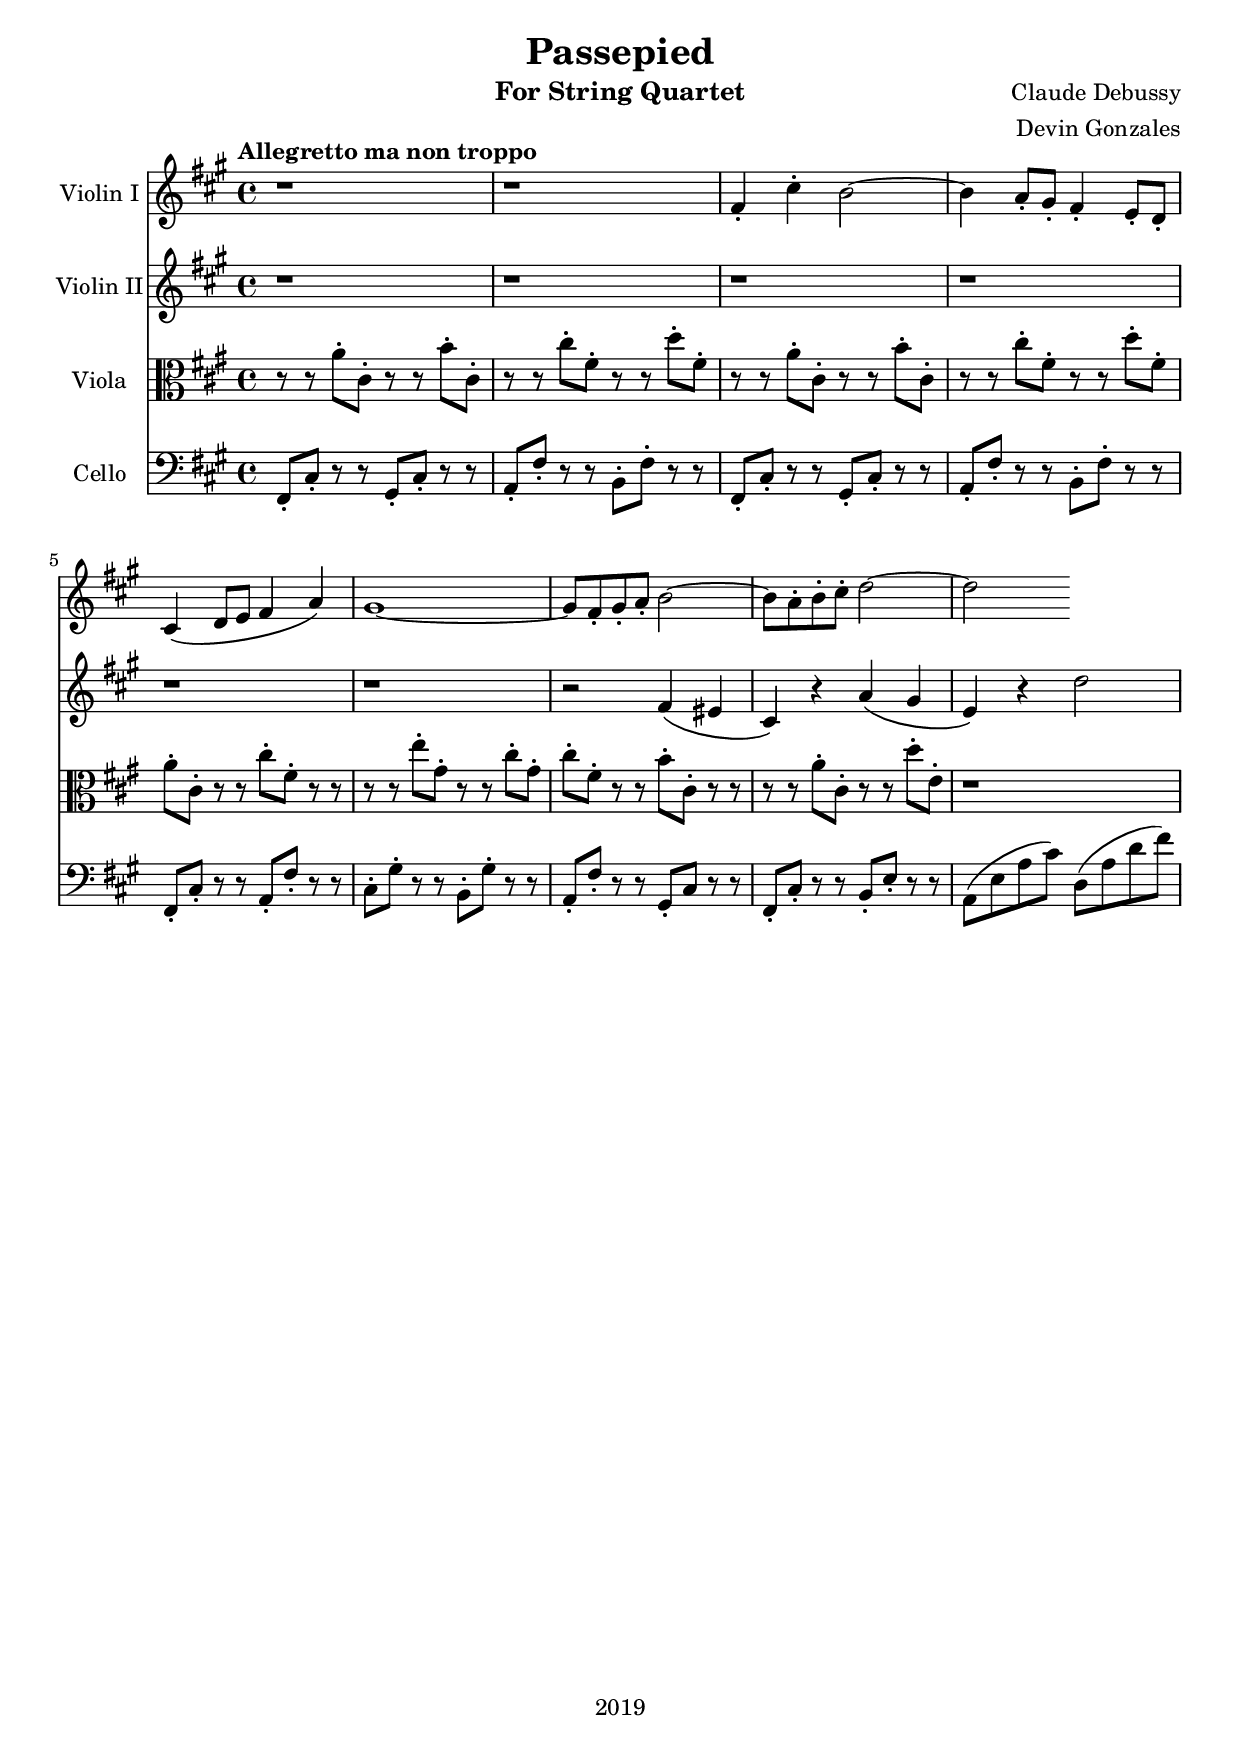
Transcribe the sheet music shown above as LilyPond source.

\version "2.18.2"

\header {
  title = "Passepied"
  instrument = "For String Quartet"
  composer = "Claude Debussy"
  arranger = "Devin Gonzales"
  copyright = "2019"
  % Remove default LilyPond tagline
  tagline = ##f
}

global = {
  \key a \major
  \time 4/4
  \tempo "Allegretto ma non troppo"
}

scoreAViolinI = \relative c'' {
  \global
  r1 |%m1
  r1 |%m2
  fis,4-. cis'4-. b2~ |%m3
  b4 a8-. gis8-. fis 4-. e8-. d-. |%m4
  cis4\( d8 e8 fis4 a\) |%m5
  gis1~ |%m6
  gis8 fis8-. gis8-. a8-. b2~ |%m7
  b8 a8-. b8-. cis8-. d2~ |%m8
  d
  
}

scoreAViolinII = \relative c'' {
  \global
  r1 |%m1
  r1 |%m2
  r1 |%m3
  r1 |%m4
  r1 |%m5
  r1 |%m6
  r2 fis,4 \( eis4 |%m7
  cis4 \) r4 a'4 \( gis4 |%m8
  e4 \) r4 d'2~ |%m9
  
}

scoreAViola = \relative c' { 
  \global
  r8 r8 a'8-. cis,8-. r8 r8 b'8-. cis,8-. |%m1
  r8 r8 cis'8-. fis,8-. r8 r8 d'8-. fis,8-. |%m2
  r8 r8 a8-. cis,8-. r8 r8 b'8-. cis,8-.  |%m3
  r8 r8 cis'8-. fis,8-. r8 r8 d'8-. fis,8-. |%m4
  a8-. cis,8-. r8 r8 cis'8-. fis,8-. r8 r8 |%m5
  r8 r8 e'8-. gis,8-. r8 r8 cis8-. gis8-. |%m6
  cis8-. fis,8-. r8 r8 b8-. cis,8-. r8 r8 |%m7
  r8 r8 a'8-. cis,8-. r8 r8 d'8-. e,-. |%m8 
  r1 |%m9
  
}

scoreACello = \relative c {
  \global
  fis,8-. cis'8-. r8 r8 gis8-. cis-. r8 r8 |%m1
  a8-. fis'8-. r8 r8 b,8-. fis'8-. r8 r8 |%m2
  fis,8-. cis'8-. r8 r8 gis8-. cis-. r8 r8 |%m3
  a8-. fis'8-. r8 r8 b,8-. fis'8-. r8 r8 |%m4
  fis,8-. cis'8-. r8 r8 a8-. fis'8-. r8 r8 |%m5
  cis8-. gis'8-. r8 r8 b,8-. gis'8-. r8 r8 |%m6
  a,8-. fis'8-. r8 r8 gis,8-. cis r8 r8 |%m7
  fis,8-. cis'8-. r8 r8 b8-. e8-. r8 r8 |%m8
  a,8 \( e'8 a8 cis \) d,8 \( a'8 d8 fis8 \) |%m9
  
}

scoreAViolinIPart = \new Staff \with {
  instrumentName = "Violin I"
  midiInstrument = "violin"
} \scoreAViolinI

scoreAViolinIIPart = \new Staff \with {
  instrumentName = "Violin II"
  midiInstrument = "violin"
} \scoreAViolinII

scoreAViolaPart = \new Staff \with {
  instrumentName = "Viola"
  midiInstrument = "viola"
} { \clef alto \scoreAViola }

scoreACelloPart = \new Staff \with {
  instrumentName = "Cello"
  midiInstrument = "cello"
} { \clef bass \scoreACello }

\score {
  <<
    \scoreAViolinIPart
    \scoreAViolinIIPart
    \scoreAViolaPart
    \scoreACelloPart
  >>
  \layout { }
  \midi {
    \tempo 4=100
  }
}
